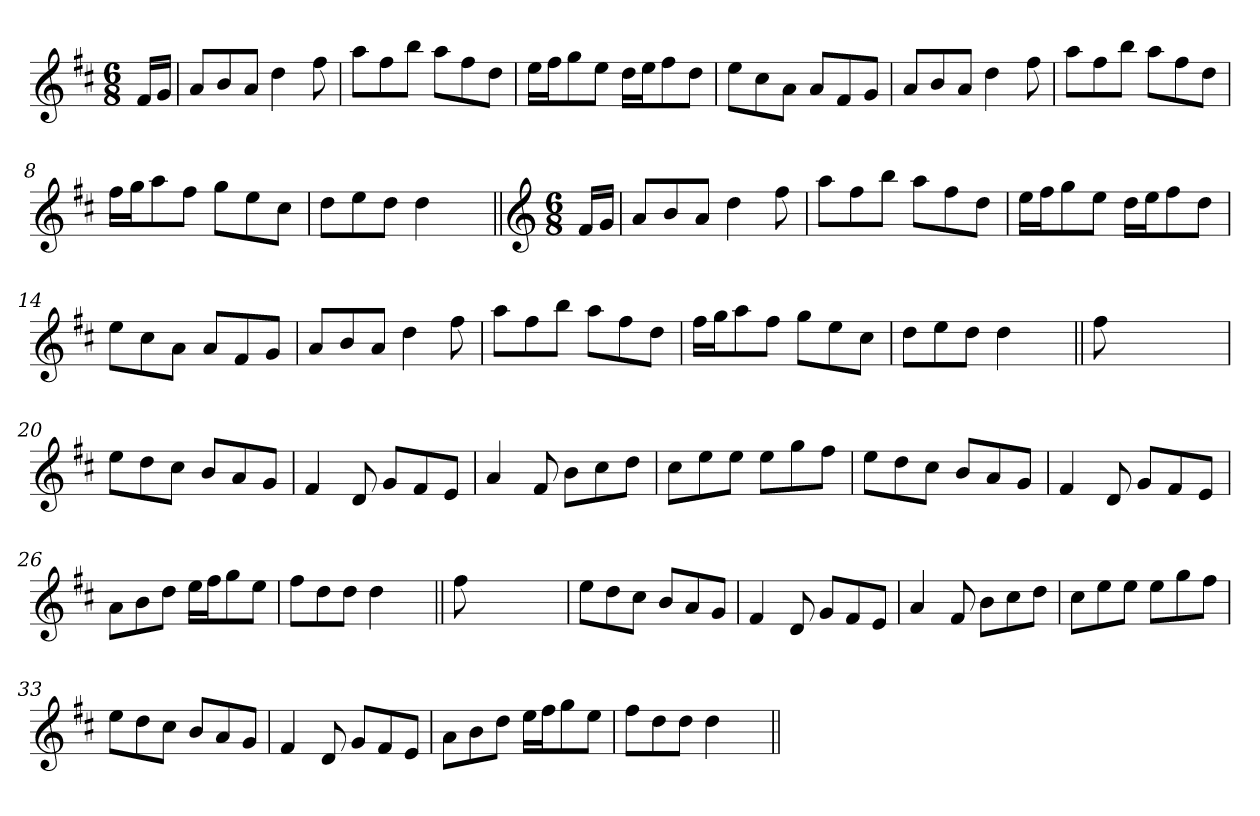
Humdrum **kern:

**kern
*part1
*staff1
*clefG2
*k[f#c#]
*D:
*M6/8
=1
16f#/LL
16g/JJ
=2
8a/L
8b/
8a/J
4dd\
8ff#\
=3
8aa\L
8ff#\
8bb\J
8aa\L
8ff#\
8dd\J
=4
16ee\LL
16ff#\J
8gg\
8ee\J
16dd\LL
16ee\J
8ff#\
8dd\J
=5
8ee\L
8cc#\
8a\J
8a/L
8f#/
8g/J
=6
8a/L
8b/
8a/J
4dd\
8ff#\
=7
8aa\L
8ff#\
8bb\J
8aa\L
8ff#\
8dd\J
!!LO:LB:g=z
=8
16ff#\LL
16gg\J
8aa\
8ff#\J
8gg\L
8ee\
8cc#\J
=9
8dd\L
8ee\
8dd\J
4dd\
8ryy
=10||
*clefG2
*M6/8
16f#/LL
16g/JJ
=11
8a/L
8b/
8a/J
4dd\
8ff#\
=12
8aa\L
8ff#\
8bb\J
8aa\L
8ff#\
8dd\J
=13
16ee\LL
16ff#\J
8gg\
8ee\J
16dd\LL
16ee\J
8ff#\
8dd\J
!!LO:LB:g=z
=14
8ee\L
8cc#\
8a\J
8a/L
8f#/
8g/J
=15
8a/L
8b/
8a/J
4dd\
8ff#\
=16
8aa\L
8ff#\
8bb\J
8aa\L
8ff#\
8dd\J
=17
16ff#\LL
16gg\J
8aa\
8ff#\J
8gg\L
8ee\
8cc#\J
=18
8dd\L
8ee\
8dd\J
4dd\
8ryy
=19||
8ff#\
2ryy
8ryy
=20
8ee\L
8dd\
8cc#\J
8b/L
8a/
8g/J
!!LO:LB:g=z
=21
4f#/
8d/
8g/L
8f#/
8e/J
=22
4a/
8f#/
8b\L
8cc#\
8dd\J
=23
8cc#\L
8ee\
8ee\J
8ee\L
8gg\
8ff#\J
=24
8ee\L
8dd\
8cc#\J
8b/L
8a/
8g/J
=25
4f#/
8d/
8g/L
8f#/
8e/J
=26
8a\L
8b\
8dd\J
16ee\LL
16ff#\J
8gg\
8ee\J
=27
8ff#\L
8dd\
8dd\J
4dd\
8ryy
!!LO:LB:g=z
=28||
8ff#\
2ryy
8ryy
=29
8ee\L
8dd\
8cc#\J
8b/L
8a/
8g/J
=30
4f#/
8d/
8g/L
8f#/
8e/J
=31
4a/
8f#/
8b\L
8cc#\
8dd\J
=32
8cc#\L
8ee\
8ee\J
8ee\L
8gg\
8ff#\J
=33
8ee\L
8dd\
8cc#\J
8b/L
8a/
8g/J
=34
4f#/
8d/
8g/L
8f#/
8e/J
!!LO:LB:g=z
=35
8a\L
8b\
8dd\J
16ee\LL
16ff#\J
8gg\
8ee\J
=36
8ff#\L
8dd\
8dd\J
4dd\
8ryy
=||
*-
